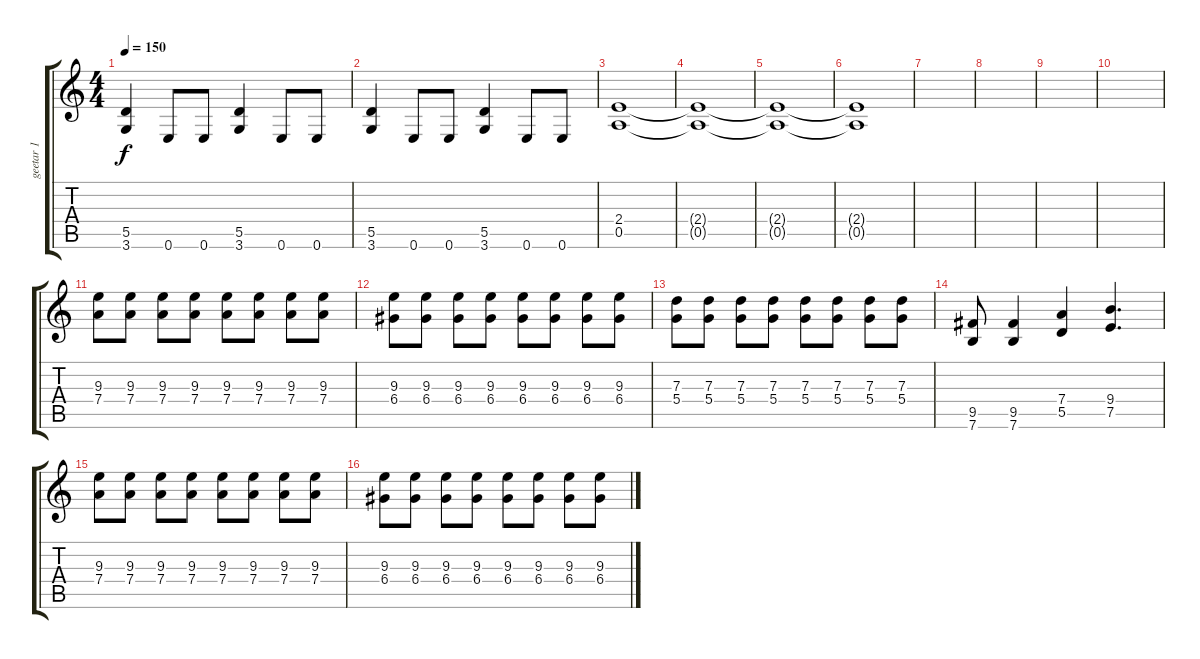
\track ("geetar 1" "geetar 1") {instrument distortionguitar}
\staff {score tabs}
\tuning (E4 B3 G3 D3 A2 E2) {hide}
\ts (4 4)
\tempo 150
\clef g2
\ks c
(5.5 3.6).4{dy f} 0.6.8 0.6.8 (5.5 3.6).4 0.6.8 0.6.8 |
(5.5 3.6).4 0.6.8 0.6.8 (5.5 3.6).4 0.6.8 0.6.8 |
(2.4 0.5).1 |
(2.4{t} 0.5{t}).1 |
(2.4{t} 0.5{t}).1 |
(2.4{t} 0.5{t}).1 |
|
|
|
|
(9.3 7.4).8 (9.3 7.4).8 (9.3 7.4).8 (9.3 7.4).8 (9.3 7.4).8 (9.3 7.4).8 (9.3 7.4).8 (9.3 7.4).8 |
(9.3 6.4).8 (9.3 6.4).8 (9.3 6.4).8 (9.3 6.4).8 (9.3 6.4).8 (9.3 6.4).8 (9.3 6.4).8 (9.3 6.4).8 |
(7.3 5.4).8 (7.3 5.4).8 (7.3 5.4).8 (7.3 5.4).8 (7.3 5.4).8 (7.3 5.4).8 (7.3 5.4).8 (7.3 5.4).8 |
(9.5 7.6).8 (9.5 7.6).4 (7.4 5.5).4 (9.4 7.5).4{d} |
(9.3 7.4).8 (9.3 7.4).8 (9.3 7.4).8 (9.3 7.4).8 (9.3 7.4).8 (9.3 7.4).8 (9.3 7.4).8 (9.3 7.4).8 |
(9.3 6.4).8 (9.3 6.4).8 (9.3 6.4).8 (9.3 6.4).8 (9.3 6.4).8 (9.3 6.4).8 (9.3 6.4).8 (9.3 6.4).8
